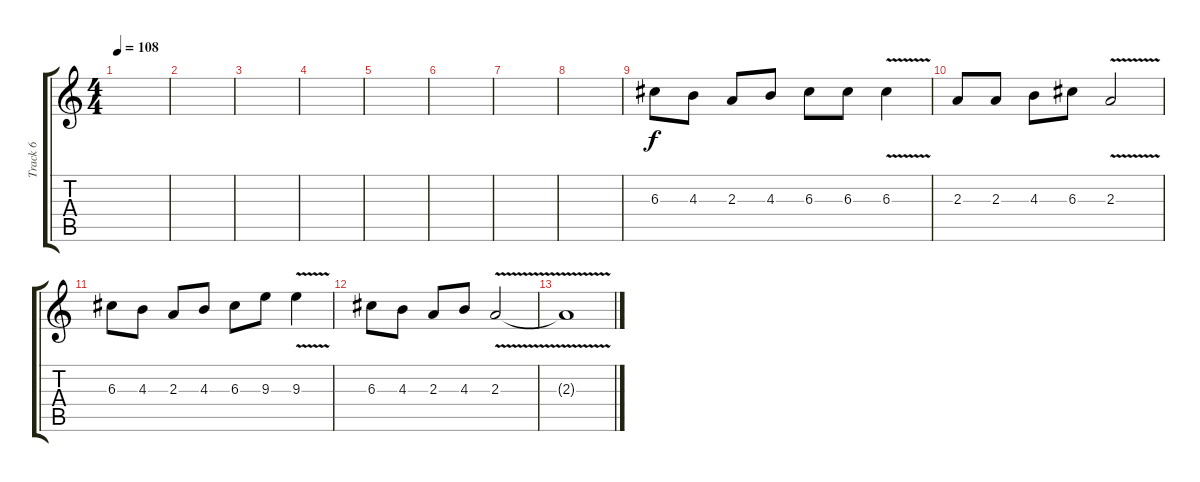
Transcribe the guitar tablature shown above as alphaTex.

\track ("Track 6" "Track 6") {instrument distortionguitar}
\staff {score tabs}
\tuning (E4 B3 G3 D3 A2 E2) {hide}
\ts (4 4)
\tempo 108
\clef g2
\ks c
|
|
|
|
|
|
|
|
6.3.8 4.3.8 2.3.8 4.3.8 6.3.8 6.3.8 6.3{v}.4 |
2.3.8 2.3.8 4.3.8 6.3.8 2.3{v}.2 |
6.3.8 4.3.8 2.3.8 4.3.8 6.3.8 9.3.8 9.3{v}.4 |
6.3.8 4.3.8 2.3.8 4.3.8 2.3{v}.2 |
2.3{t}.1
